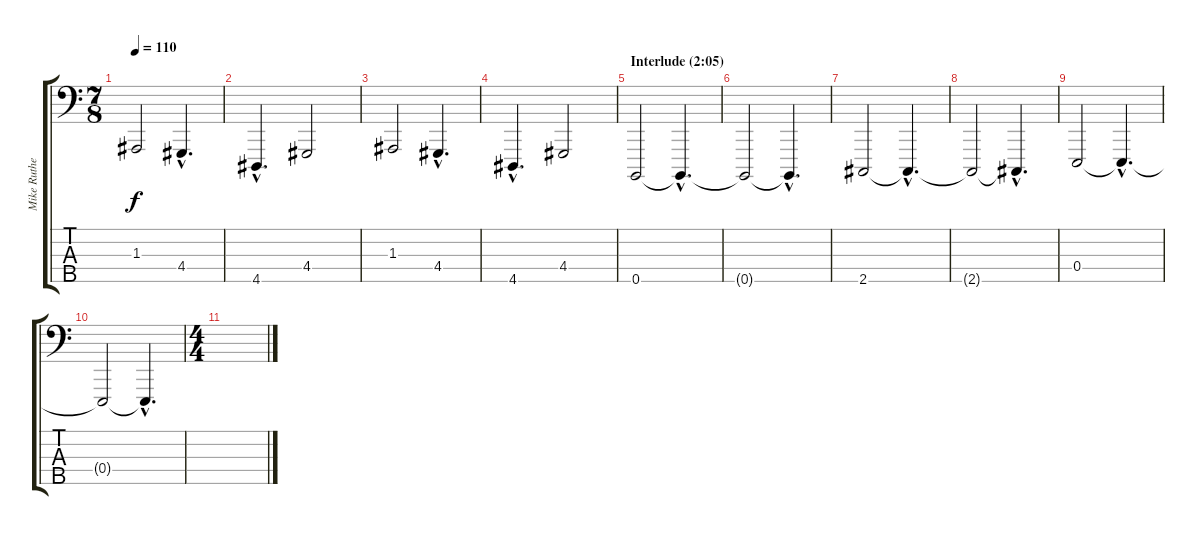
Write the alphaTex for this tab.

\track ("Mike Rutherford (bass pedal)" "Mike Ruthe") {instrument lead2sawtooth}
\staff {score tabs}
\tuning (G2 D2 A1 E1 B0) {hide}
\ts (7 8)
\tempo 110
\clef f4
\ks c
1.3.2{dy f} 4.4{hac}.4{d} |
4.5{hac}.4{d} 4.4.2 |
1.3.2 4.4{hac}.4{d} |
4.5{hac}.4{d} 4.4.2 |
\section ("" "Interlude (2:05)")
0.5.2 0.5{hac t}.4{d} |
0.5{t}.2 0.5{hac t}.4{d} |
2.5.2 2.5{hac t}.4{d} |
2.5{t}.2 2.5{hac t}.4{d} |
0.4.2 0.4{hac t}.4{d} |
0.4{t}.2 0.4{hac t}.4{d} |
\ts (4 4)
